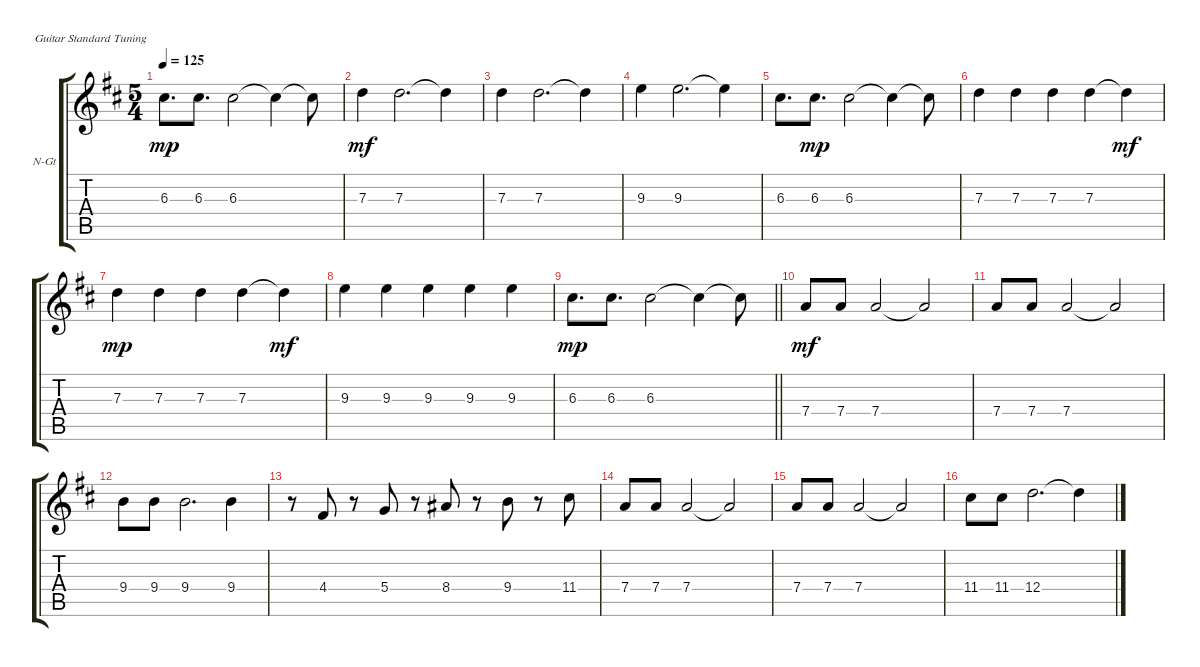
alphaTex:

\defaultSystemsLayout 4
\bracketExtendMode groupsimilarinstruments
\firstSystemTrackNameOrientation horizontal
\otherSystemsTrackNameOrientation horizontal
\track ("ГОЛОС СПРАВА" "N-Gt") {instrument acousticguitarnylon}
\staff {score tabs}
\tuning (E4 B3 G3 D3 A2 E2)
\ts (5 4)
\tempo 125
\clef g2
\scale
0.333333
\ks bminor
6.3.8{d dy mp} 6.3.8{d} 6.3.2 6.3{t}.4 6.3{t}.8 |
\scale
0.333333 7.3.4{dy mf} 7.3.2{d} 7.3{t}.4 |
\scale
0.333333 7.3.4 7.3.2{d} 7.3{t}.4 |
\scale
0.333333 9.3.4 9.3.2{d} 9.3{t}.4 |
\scale
0.333333 6.3.8{d} 6.3.8{d dy mp} 6.3.2 6.3{t}.4 6.3{t}.8 |
\scale
0.333333 7.3.4 7.3.4 7.3.4 7.3.4 7.3{t}.4{dy mf} |
\scale
0.333333 7.3.4{dy mp} 7.3.4 7.3.4 7.3.4 7.3{t}.4{dy mf} |
\scale
0.333333 9.3.4 9.3.4 9.3.4 9.3.4 9.3.4 |
\scale
0.333333
\barLineRight lightlight
6.3.8{d dy mp} 6.3.8{d} 6.3.2 6.3{t}.4 6.3{t}.8 |
\scale
0.333333 7.4.8{dy mf} 7.4.8 7.4.2 7.4{t}.2 |
\scale
0.333333 7.4.8 7.4.8 7.4.2 7.4{t}.2 |
\scale
0.333333 9.4.8 9.4.8 9.4.2{d} 9.4.4 |
\scale
0.333333 r.8 4.4.8 r.8 5.4.8 r.8 8.4.8 r.8 9.4.8 r.8 11.4.8 |
\scale
0.333333 7.4.8 7.4.8 7.4.2 7.4{t}.2 |
\scale
0.333333 7.4.8 7.4.8 7.4.2 7.4{t}.2 |
\scale
0.333333 11.4.8 11.4.8 12.4.2{d} 12.4{t}.4
